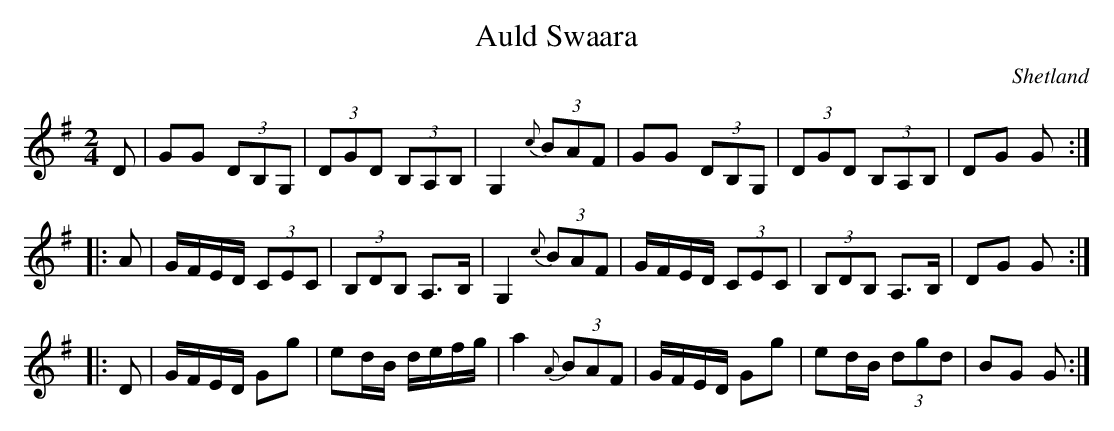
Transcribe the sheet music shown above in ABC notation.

X:1
T:Auld Swaara
L:1/8
M:2/4
O:Shetland
K:G
D | GG (3DB,G, | (3DGD (3B,A,B, | \
G,2 {c}(3BAF | GG (3DB,G, | \
(3DGD (3B,A,B, | DG G :|
|:A | G/F/E/D/ (3CEC | (3B,DB, A,>B, | \
G,2 {c}(3BAF | G/F/E/D/ (3CEC | \
(3B,DB, A,>B, | DG G :|
|:D | G/F/E/D/ Gg | ed/B/ d/e/f/g/ | \
a2 {A}(3BAF | G/F/E/D/ Gg | \
ed/B/ (3dgd | BG G:|
